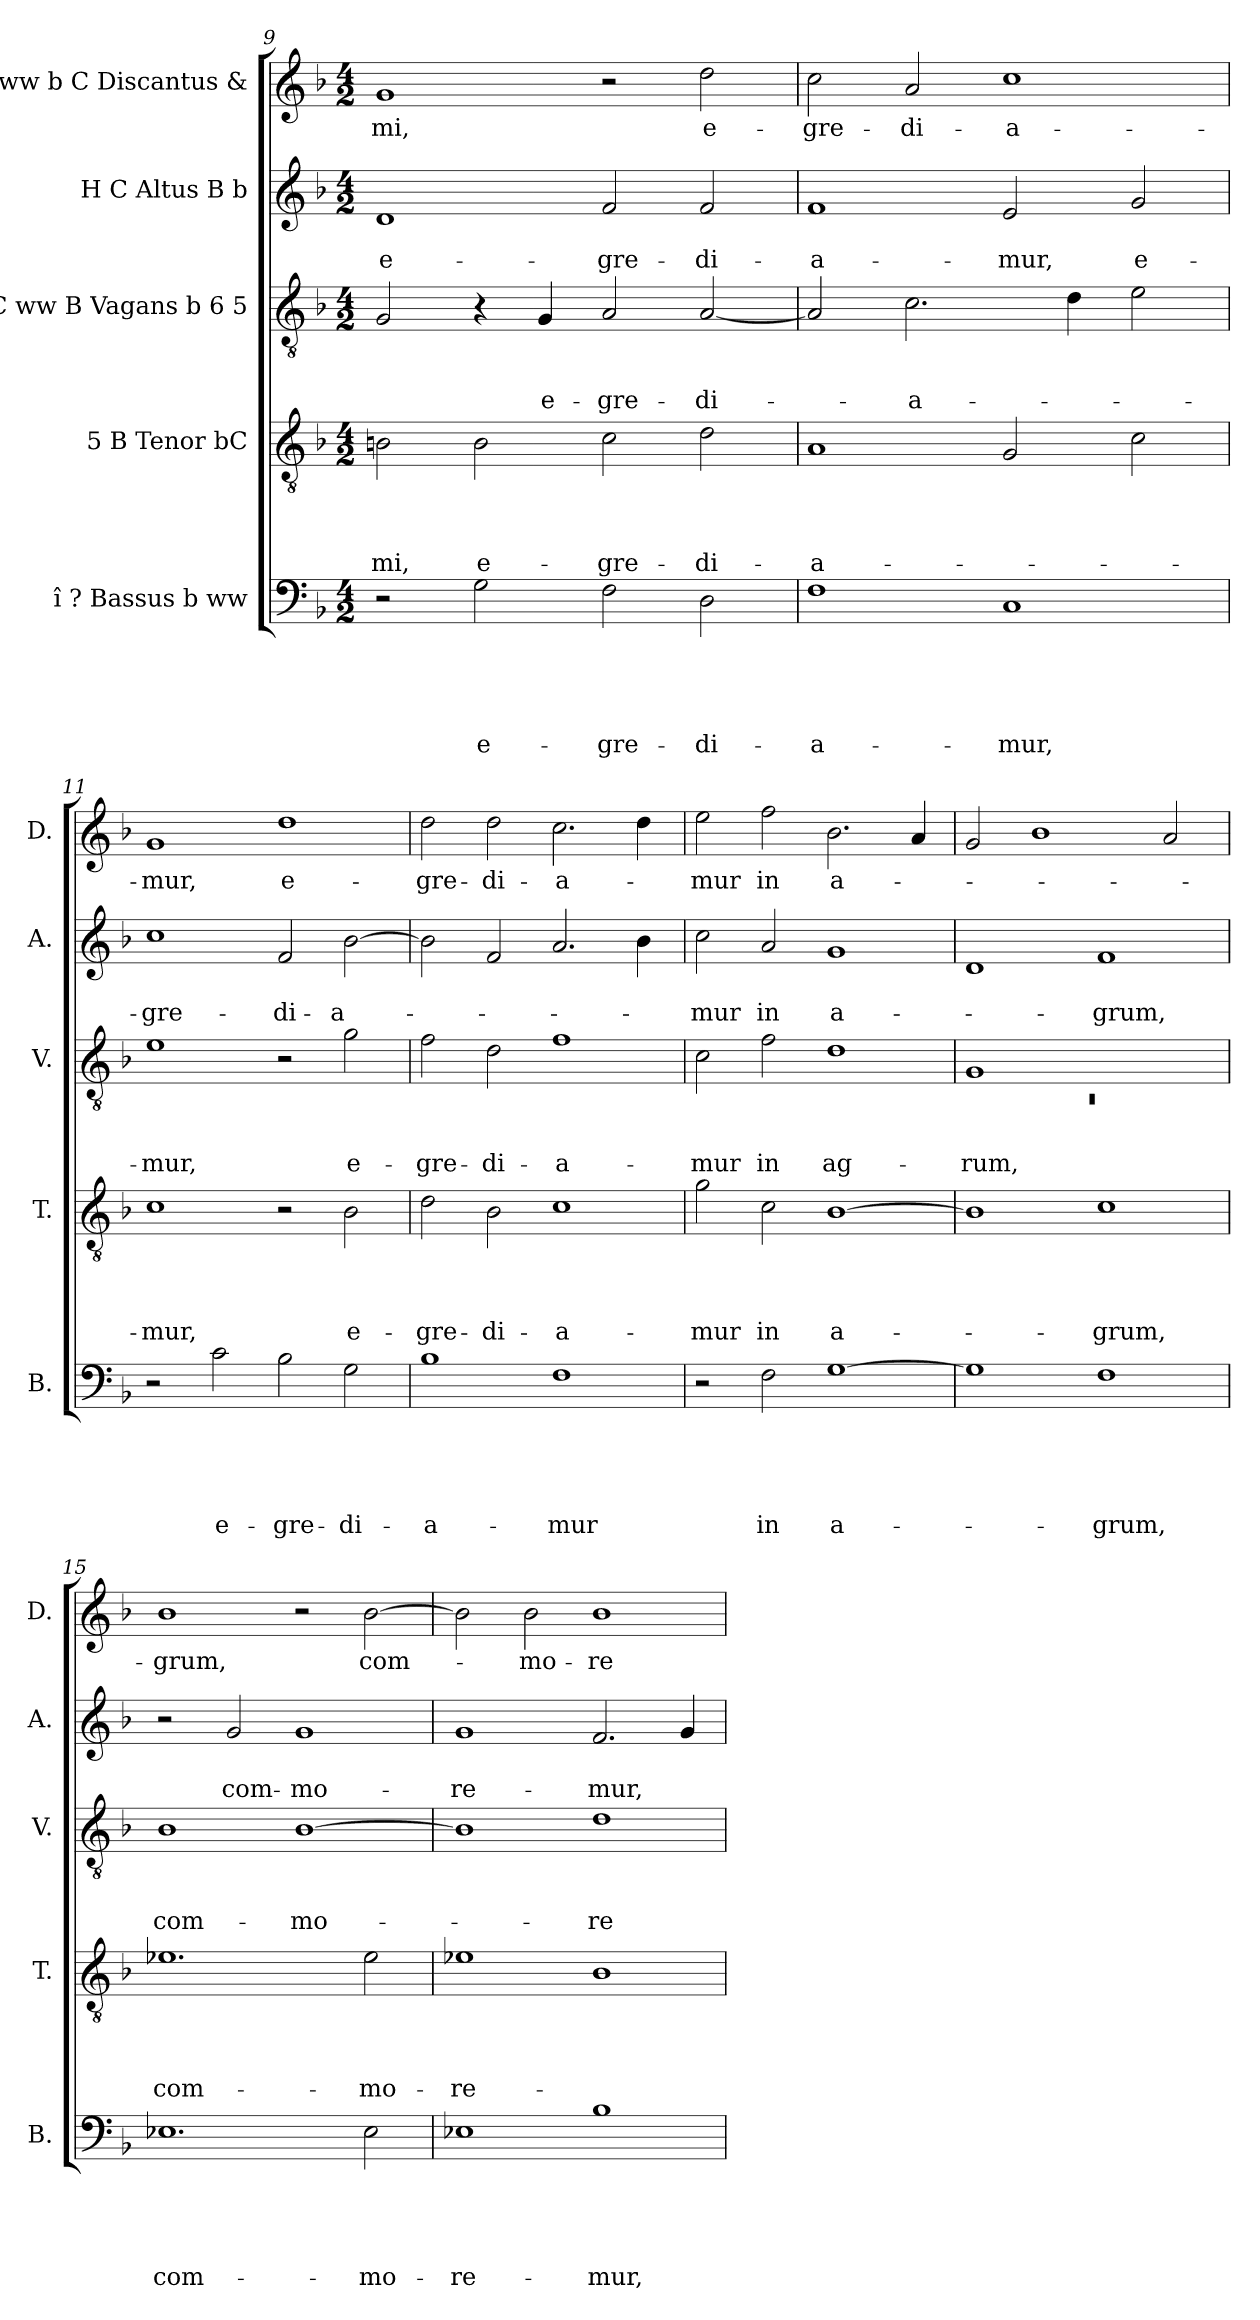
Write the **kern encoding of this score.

**kern	**text	**text	**text	**text	**text	**kern	**text	**text	**text	**text	**kern	**text	**text	**text	**kern	**text	**text	**kern	**text
*part5	*part5	*part5	*part5	*part5	*part5	*part4	*part4	*part4	*part4	*part4	*part3	*part3	*part3	*part3	*part2	*part2	*part2	*part1	*part1
*staff5	*staff5	*staff5	*staff5	*staff5	*staff5	*staff4	*staff4	*staff4	*staff4	*staff4	*staff3	*staff3	*staff3	*staff3	*staff2	*staff2	*staff2	*staff1	*staff1
*I"î ? Bassus b ww	*	*	*	*	*	*I"5 B Tenor bC	*	*	*	*	*I"C ww B Vagans b 6 5	*	*	*	*I"H C Altus B b	*	*	*I"î ww b C Discantus &	*
*I'B.	*	*	*	*	*	*I'T.	*	*	*	*	*I'V.	*	*	*	*I'A.	*	*	*I'D.	*
*clefF4	*	*	*	*	*	*clefGv2	*	*	*	*	*clefGv2	*	*	*	*clefG2	*	*	*clefG2	*
*k[b-]	*	*	*	*	*	*k[b-]	*	*	*	*	*k[b-]	*	*	*	*k[b-]	*	*	*k[b-]	*
*F:	*	*	*	*	*	*F:	*	*	*	*	*F:	*	*	*	*F:	*	*	*F:	*
*M4/2	*	*	*	*	*	*M4/2	*	*	*	*	*M4/2	*	*	*	*M4/2	*	*	*M4/2	*
=9	=9	=9	=9	=9	=9	=9	=9	=9	=9	=9	=9	=9	=9	=9	=9	=9	=9	=9	=9
!	!	!	!	!	!	!	!	!	!	!LO:LY:b	!	!	!	!	!	!	!LO:LY:b:rj	!	!LO:LY:b
2r	.	.	.	.	.	2Bn\	.	.	.	mi,	2G/	.	.	.	1d	.	e-	1g	mi,
!	!	!	!	!	!LO:LY:b	!	!	!	!	!LO:LY:b	!	!	!	!	!	!	!	!	!
2G\	.	.	.	.	e-	2B\	.	.	.	e-	4r	.	.	.	.	.	.	.	.
!	!	!	!	!	!	!	!	!	!	!	!	!	!	!LO:LY:b	!	!	!	!	!
.	.	.	.	.	.	.	.	.	.	.	4G/	.	.	e-	.	.	.	.	.
!	!	!	!	!	!LO:LY:b	!	!	!	!	!LO:LY:b	!	!	!	!LO:LY:b	!	!	!LO:LY:b	!	!
2F\	.	.	.	.	-gre-	2c\	.	.	.	-gre-	2A/	.	.	-gre-	2f/	.	-gre-	2r	.
!	!	!	!	!	!LO:LY:b	!	!	!	!	!LO:LY:b	!	!	!	!LO:LY:b	!	!	!LO:LY:b	!	!LO:LY:b
2D\	.	.	.	.	-di-	2d\	.	.	.	-di-	[<2A/	.	.	-di-	2f/	.	-di-	2dd\	e-
!!LO:LB:g=z
=10	=10	=10	=10	=10	=10	=10	=10	=10	=10	=10	=10	=10	=10	=10	=10	=10	=10	=10	=10
!	!	!	!	!	!LO:LY:b:rj	!	!	!	!	!LO:LY:b:rj	!	!	!	!	!	!	!LO:LY:b:rj	!	!LO:LY:b
1F	.	.	.	.	-a-	1A	.	.	.	-a-	2A/]	.	.	.	1f	.	-a-	2cc\	-gre-
!	!	!	!	!	!	!	!	!	!	!	!	!	!	!LO:LY:b	!	!	!	!	!LO:LY:b
.	.	.	.	.	.	.	.	.	.	.	2.c\	.	.	-a-	.	.	.	2a/	-di-
!	!	!	!	!	!LO:LY:b	!	!	!	!	!	!	!	!	!	!	!	!LO:LY:b	!	!LO:LY:b:rj
1C	.	.	.	.	-mur,	2G/	.	.	.	.	.	.	.	.	2e/	.	-mur,	1cc	-a-
.	.	.	.	.	.	.	.	.	.	.	4d\	.	.	.	.	.	.	.	.
!	!	!	!	!	!	!	!	!	!	!	!	!	!	!	!	!	!LO:LY:b	!	!
.	.	.	.	.	.	2c\	.	.	.	.	2e\	.	.	.	2g/	.	e-	.	.
=11	=11	=11	=11	=11	=11	=11	=11	=11	=11	=11	=11	=11	=11	=11	=11	=11	=11	=11	=11
!	!	!	!	!	!	!	!	!	!	!LO:LY:b	!	!	!	!LO:LY:b	!	!	!LO:LY:b	!	!LO:LY:b
2r	.	.	.	.	.	1c	.	.	.	-mur,	1e	.	.	-mur,	1cc	.	-gre-	1g	-mur,
!	!	!	!	!	!LO:LY:b	!	!	!	!	!	!	!	!	!	!	!	!	!	!
2c\	.	.	.	.	e-	.	.	.	.	.	.	.	.	.	.	.	.	.	.
!	!	!	!	!	!LO:LY:b	!	!	!	!	!	!	!	!	!	!	!	!LO:LY:b	!	!LO:LY:b:rj
2B-\	.	.	.	.	-gre-	2r	.	.	.	.	2r	.	.	.	2f/	.	-di-	1dd	e-
!	!	!	!	!	!LO:LY:b	!	!	!	!	!LO:LY:b	!	!	!	!LO:LY:b	!	!	!LO:LY:b	!	!
2G\	.	.	.	.	-di-	2B-\	.	.	.	e-	2g\	.	.	e-	[>2b-\	.	-a-	.	.
=12	=12	=12	=12	=12	=12	=12	=12	=12	=12	=12	=12	=12	=12	=12	=12	=12	=12	=12	=12
!	!	!	!	!	!LO:LY:b:rj	!	!	!	!	!LO:LY:b	!	!	!	!LO:LY:b	!	!	!	!	!LO:LY:b
1B-	.	.	.	.	-a-	2d\	.	.	.	-gre-	2f\	.	.	-gre-	2b-\]	.	.	2dd\	-gre-
!	!	!	!	!	!	!	!	!	!	!LO:LY:b	!	!	!	!LO:LY:b	!	!	!	!	!LO:LY:b
.	.	.	.	.	.	2B-\	.	.	.	-di-	2d\	.	.	-di-	2f/	.	.	2dd\	-di-
!	!	!	!	!	!LO:LY:b	!	!	!	!	!LO:LY:b:rj	!	!	!	!LO:LY:b:rj	!	!	!	!	!LO:LY:b
1F	.	.	.	.	-mur	1c	.	.	.	-a-	1f	.	.	-a-	2.a/	.	.	2.cc\	-a-
.	.	.	.	.	.	.	.	.	.	.	.	.	.	.	4b-\	.	.	4dd\	.
=13	=13	=13	=13	=13	=13	=13	=13	=13	=13	=13	=13	=13	=13	=13	=13	=13	=13	=13	=13
!	!	!	!	!	!	!	!	!	!	!LO:LY:b	!	!	!	!LO:LY:b	!	!	!LO:LY:b	!	!LO:LY:b
2r	.	.	.	.	.	2g\	.	.	.	-mur	2c\	.	.	-mur	2cc\	.	-mur	2ee\	-mur
!	!	!	!	!	!LO:LY:b	!	!	!	!	!LO:LY:b	!	!	!	!LO:LY:b	!	!	!LO:LY:b	!	!LO:LY:b
2F\	.	.	.	.	in	2c\	.	.	.	in	2f\	.	.	in	2a/	.	in	2ff\	in
!	!	!	!	!	!LO:LY:b:rj	!	!	!	!	!LO:LY:b:rj	!	!	!	!LO:LY:b	!	!	!LO:LY:b:rj	!	!LO:LY:b
[>1G	.	.	.	.	a-	[>1B-	.	.	.	a-	1d	.	.	ag-	1g	.	a-	2.b-\	a-
.	.	.	.	.	.	.	.	.	.	.	.	.	.	.	.	.	.	4a/	.
=14	=14	=14	=14	=14	=14	=14	=14	=14	=14	=14	=14	=14	=14	=14	=14	=14	=14	=14	=14
*	*	*	*	*	*	*	*	*	*	*	*^	*	*	*	*	*	*	*	*
!	!	!	!	!	!	!	!	!	!	!	!	!LO:N:vis=1	!	!	!LO:LY:b	!	!	!	!	!
1G]	.	.	.	.	.	1B-]	.	.	.	.	1G	0rC	.	.	-rum,	1d	.	.	2g/	.
.	.	.	.	.	.	.	.	.	.	.	.	.	.	.	.	.	.	.	1b-	.
!	!	!	!	!	!LO:LY:b	!	!	!	!	!LO:LY:b	!	!	!	!	!	!	!	!LO:LY:b	!	!
1F	.	.	.	.	-grum,	1c	.	.	.	-grum,	1ryy	.	.	.	.	1f	.	-grum,	.	.
.	.	.	.	.	.	.	.	.	.	.	.	.	.	.	.	.	.	.	2a/	.
*	*	*	*	*	*	*	*	*	*	*	*v	*v	*	*	*	*	*	*	*	*
!!LO:PB:g=z
=15	=15	=15	=15	=15	=15	=15	=15	=15	=15	=15	=15	=15	=15	=15	=15	=15	=15	=15	=15
!	!	!	!	!	!LO:LY:b	!	!	!	!	!LO:LY:b	!	!	!	!LO:LY:b	!	!	!	!	!LO:LY:b
1.E-X	.	.	.	.	com-	1.e-X	.	.	.	com-	1B-	.	.	com-	2r	.	.	1b-	-grum,
!	!	!	!	!	!	!	!	!	!	!	!	!	!	!	!	!	!LO:LY:b	!	!
.	.	.	.	.	.	.	.	.	.	.	.	.	.	.	2g/	.	com-	.	.
!	!	!	!	!	!	!	!	!	!	!	!	!	!	!LO:LY:b	!	!	!LO:LY:b	!	!
.	.	.	.	.	.	.	.	.	.	.	[>1B-	.	.	-mo-	1g	.	-mo-	2r	.
!	!	!	!	!	!LO:LY:b	!	!	!	!	!LO:LY:b	!	!	!	!	!	!	!	!	!LO:LY:b
2E-\	.	.	.	.	-mo-	2e-\	.	.	.	-mo-	.	.	.	.	.	.	.	[>2b-\	com-
=16	=16	=16	=16	=16	=16	=16	=16	=16	=16	=16	=16	=16	=16	=16	=16	=16	=16	=16	=16
!	!	!	!	!	!LO:LY:b	!	!	!	!	!LO:LY:b	!	!	!	!	!	!	!LO:LY:b	!	!
1E-	.	.	.	.	-re-	1e-	.	.	.	-re-	1B-]	.	.	.	1g	.	-re-	2b-\]	.
!	!	!	!	!	!	!	!	!	!	!	!	!	!	!	!	!	!	!	!LO:LY:b
.	.	.	.	.	.	.	.	.	.	.	.	.	.	.	.	.	.	2b-\	-mo-
!	!	!	!	!	!LO:LY:b	!	!	!	!	!	!	!	!	!LO:LY:b	!	!	!LO:LY:b	!	!LO:LY:b
1B-	.	.	.	.	-mur,	1B-	.	.	.	.	1d	.	.	-re-	2.f/	.	-mur,	1b-	-re-
.	.	.	.	.	.	.	.	.	.	.	.	.	.	.	4g/	.	.	.	.
=	=	=	=	=	=	=	=	=	=	=	=	=	=	=	=	=	=	=	=
*-	*-	*-	*-	*-	*-	*-	*-	*-	*-	*-	*-	*-	*-	*-	*-	*-	*-	*-	*-
